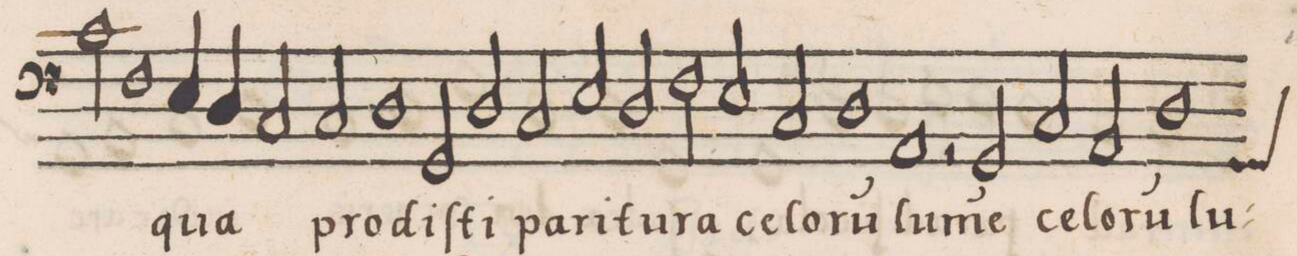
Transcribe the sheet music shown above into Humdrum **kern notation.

**kern	**text
*I"BASSVS	*
*clefF4	*
*k[]	*
*met(c)	*
*M2/1	*
2c\	.
1F	.
4E/	qua
4D/	.
=77	=77
2C/	.
2C/	pro-
1D	-diſ-
=78	=78
2GG/	-ti
2D/	pa-
2C/	-ri-
2E/	-tu-
=79	=79
2D/	-ra
2F\	ce-
2E/	-lo-
2C/	-ru(m)
=80	=80
1D	lu-
1AA	-me(n)
=81	=81
2r	.
2GG/	ce-
2C/	-lo-
2AA/	-ru(m)
=82	=82
*custos:GG	*
1D	lu-
*-	*-
